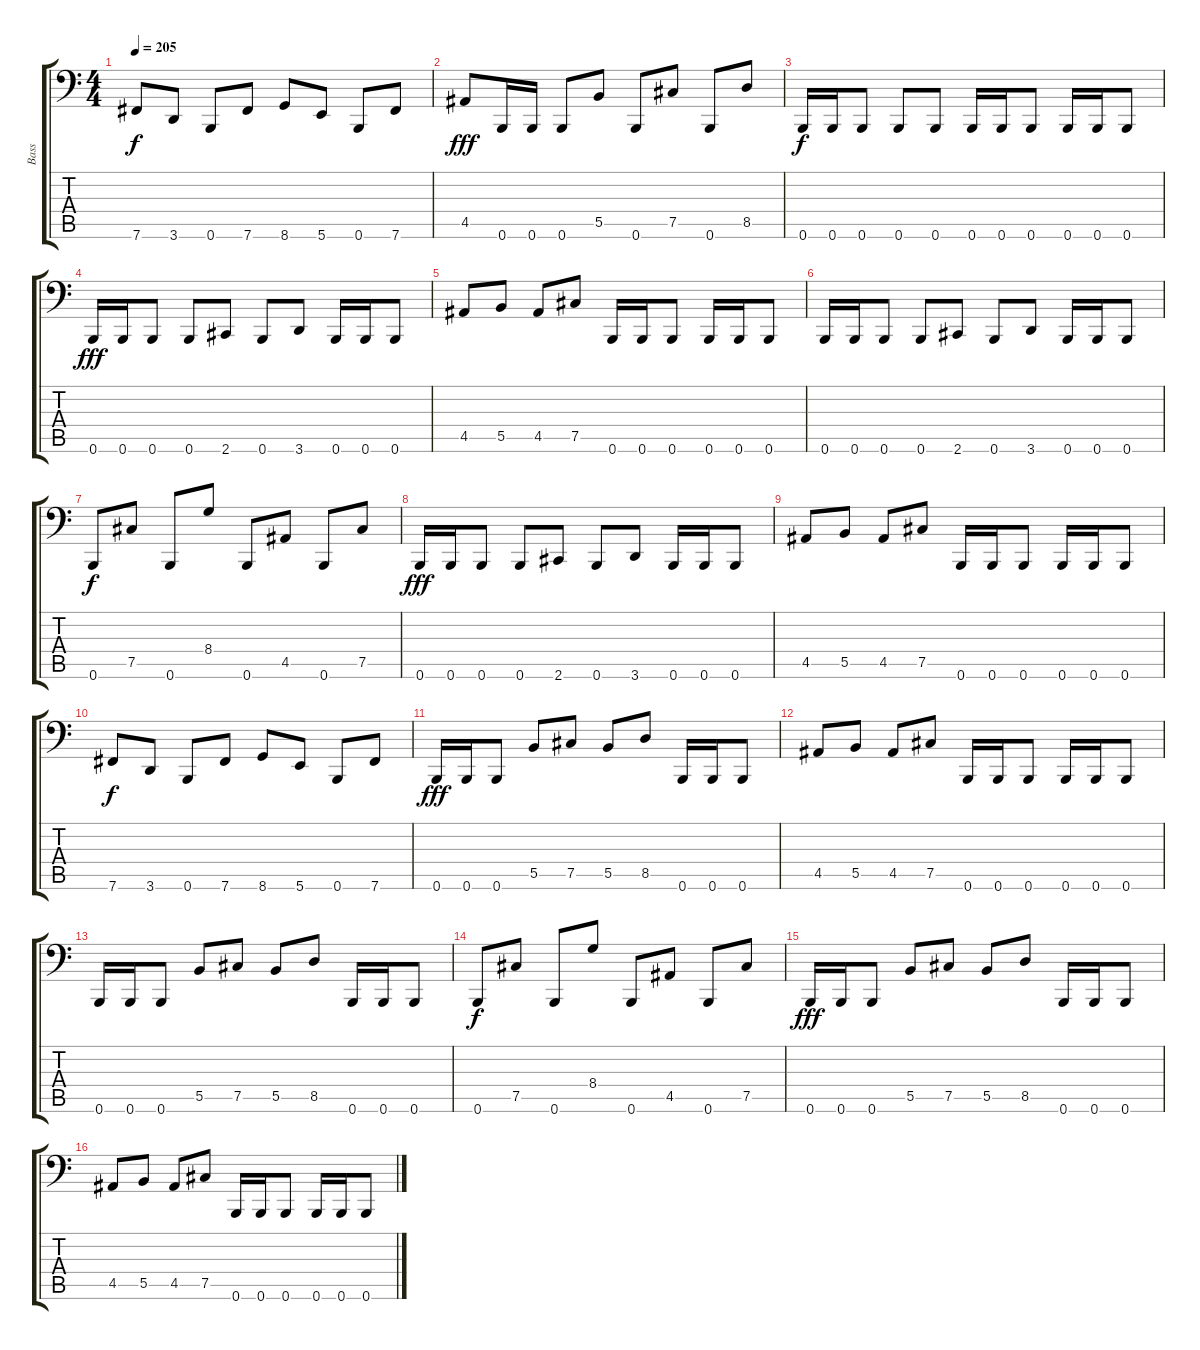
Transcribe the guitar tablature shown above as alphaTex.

\track ("Bass" "Bass") {instrument electricbassfinger}
\staff {score tabs}
\tuning (Db3 Ab2 E2 B1 Gb1 B0) {hide}
\ts (4 4)
\tempo 205
\clef f4
\ks c
7.6.8{dy f} 3.6.8 0.6.8 7.6.8 8.6.8 5.6.8 0.6.8 7.6.8 |
4.5.8{dy fff} 0.6.16 0.6.16 0.6.8 5.5.8 0.6.8 7.5.8 0.6.8 8.5.8 |
0.6.16{dy f} 0.6.16 0.6.8 0.6.8 0.6.8 0.6.16 0.6.16 0.6.8 0.6.16 0.6.16 0.6.8 |
0.6.16{dy fff} 0.6.16 0.6.8 0.6.8 2.6.8 0.6.8 3.6.8 0.6.16 0.6.16 0.6.8 |
4.5.8 5.5.8 4.5.8 7.5.8 0.6.16 0.6.16 0.6.8 0.6.16 0.6.16 0.6.8 |
0.6.16 0.6.16 0.6.8 0.6.8 2.6.8 0.6.8 3.6.8 0.6.16 0.6.16 0.6.8 |
0.6.8{dy f} 7.5.8 0.6.8 8.4.8 0.6.8 4.5.8 0.6.8 7.5.8 |
0.6.16{dy fff} 0.6.16 0.6.8 0.6.8 2.6.8 0.6.8 3.6.8 0.6.16 0.6.16 0.6.8 |
4.5.8 5.5.8 4.5.8 7.5.8 0.6.16 0.6.16 0.6.8 0.6.16 0.6.16 0.6.8 |
7.6.8{dy f} 3.6.8 0.6.8 7.6.8 8.6.8 5.6.8 0.6.8 7.6.8 |
0.6.16{dy fff} 0.6.16 0.6.8 5.5.8 7.5.8 5.5.8 8.5.8 0.6.16 0.6.16 0.6.8 |
4.5.8 5.5.8 4.5.8 7.5.8 0.6.16 0.6.16 0.6.8 0.6.16 0.6.16 0.6.8 |
0.6.16 0.6.16 0.6.8 5.5.8 7.5.8 5.5.8 8.5.8 0.6.16 0.6.16 0.6.8 |
0.6.8{dy f} 7.5.8 0.6.8 8.4.8 0.6.8 4.5.8 0.6.8 7.5.8 |
0.6.16{dy fff} 0.6.16 0.6.8 5.5.8 7.5.8 5.5.8 8.5.8 0.6.16 0.6.16 0.6.8 |
4.5.8 5.5.8 4.5.8 7.5.8 0.6.16 0.6.16 0.6.8 0.6.16 0.6.16 0.6.8
